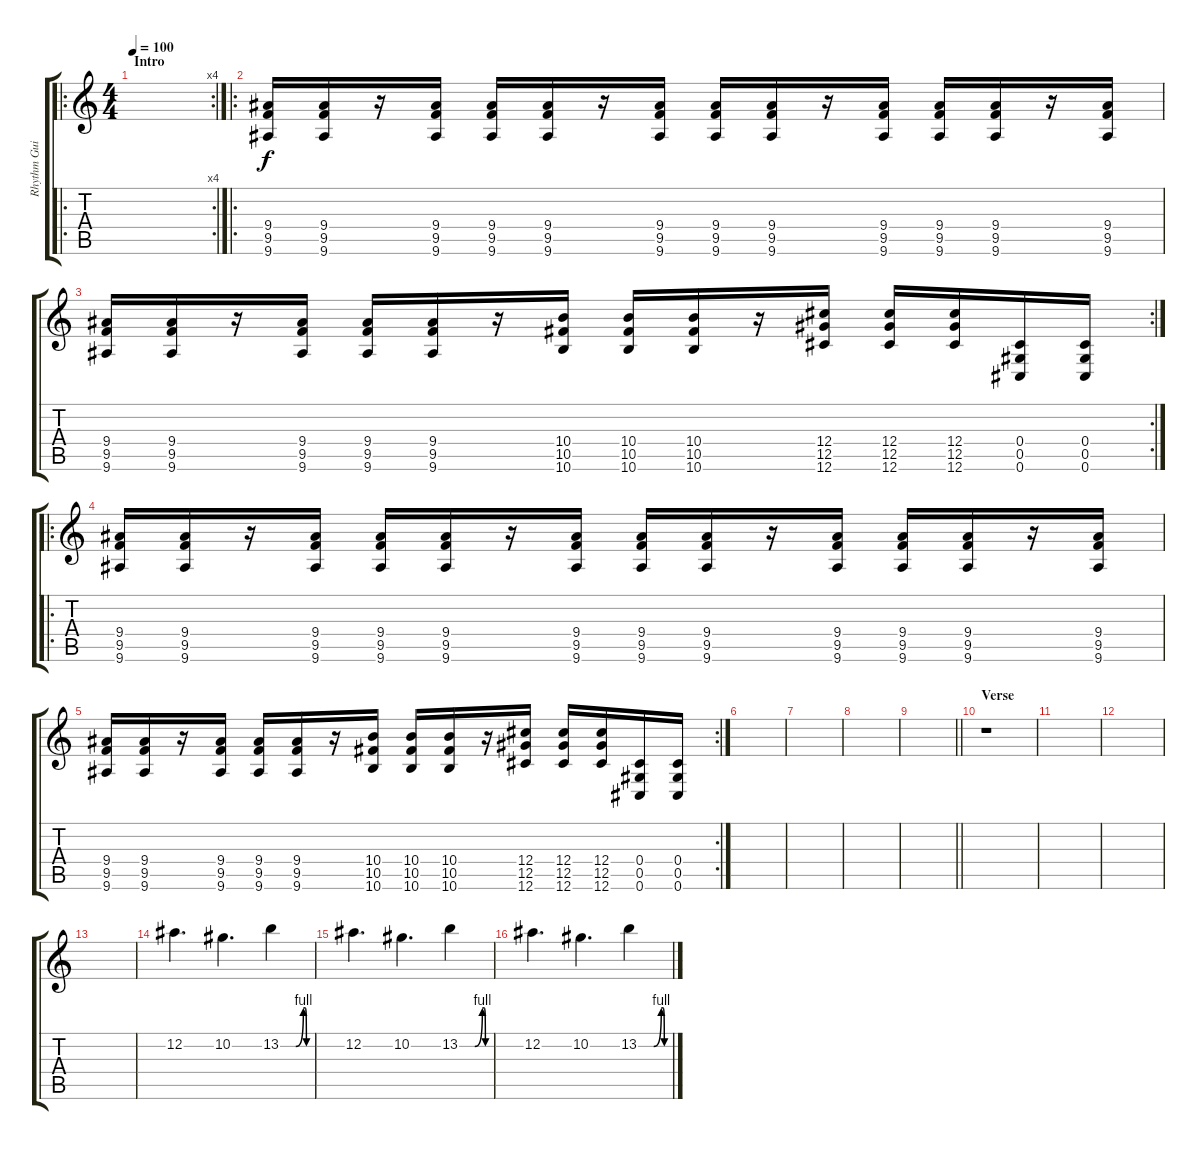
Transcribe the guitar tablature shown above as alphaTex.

\track ("Rhythm Guitar" "Rhythm Gui") {instrument distortionguitar}
\staff {score tabs}
\tuning (Eb4 Bb3 Gb3 Db3 Ab2 Db2) {hide}
\ro
\rc 4
\ts (4 4)
\section ("" "Intro")
\tempo 100
\clef g2
\ks c
|
\ro
(9.4 9.5 9.6).16 (9.4 9.5 9.6).16 r.16 (9.4 9.5 9.6).16 (9.4 9.5 9.6).16 (9.4 9.5 9.6).16 r.16 (9.4 9.5 9.6).16 (9.4 9.5 9.6).16 (9.4 9.5 9.6).16 r.16 (9.4 9.5 9.6).16 (9.4 9.5 9.6).16 (9.4 9.5 9.6).16 r.16 (9.4 9.5 9.6).16 |
\rc 2
(9.4 9.5 9.6).16 (9.4 9.5 9.6).16 r.16 (9.4 9.5 9.6).16 (9.4 9.5 9.6).16 (9.4 9.5 9.6).16 r.16 (10.4 10.5 10.6).16 (10.4 10.5 10.6).16 (10.4 10.5 10.6).16 r.16 (12.4 12.5 12.6).16 (12.4 12.5 12.6).16 (12.4 12.5 12.6).16 (0.4 0.5 0.6).16 (0.4 0.5 0.6).16 |
\ro
(9.4 9.5 9.6).16 (9.4 9.5 9.6).16 r.16 (9.4 9.5 9.6).16 (9.4 9.5 9.6).16 (9.4 9.5 9.6).16 r.16 (9.4 9.5 9.6).16 (9.4 9.5 9.6).16 (9.4 9.5 9.6).16 r.16 (9.4 9.5 9.6).16 (9.4 9.5 9.6).16 (9.4 9.5 9.6).16 r.16 (9.4 9.5 9.6).16 |
\rc 2
(9.4 9.5 9.6).16 (9.4 9.5 9.6).16 r.16 (9.4 9.5 9.6).16 (9.4 9.5 9.6).16 (9.4 9.5 9.6).16 r.16 (10.4 10.5 10.6).16 (10.4 10.5 10.6).16 (10.4 10.5 10.6).16 r.16 (12.4 12.5 12.6).16 (12.4 12.5 12.6).16 (12.4 12.5 12.6).16 (0.4 0.5 0.6).16 (0.4 0.5 0.6).16 |
|
|
|
\barLineRight lightlight
|
\section ("" "Verse")
r.1 |
|
|
|
12.2.4{d volume 8} 10.2.4{d} 13.2{be (custom 0 0 30 0 45 4 49 4 51 0 60 0)}.4 |
12.2.4{d} 10.2.4{d} 13.2{be (custom 0 0 30 0 45 4 49 4 51 0 60 0)}.4 |
12.2.4{d} 10.2.4{d} 13.2{be (custom 0 0 30 0 45 4 49 4 51 0 60 0)}.4
